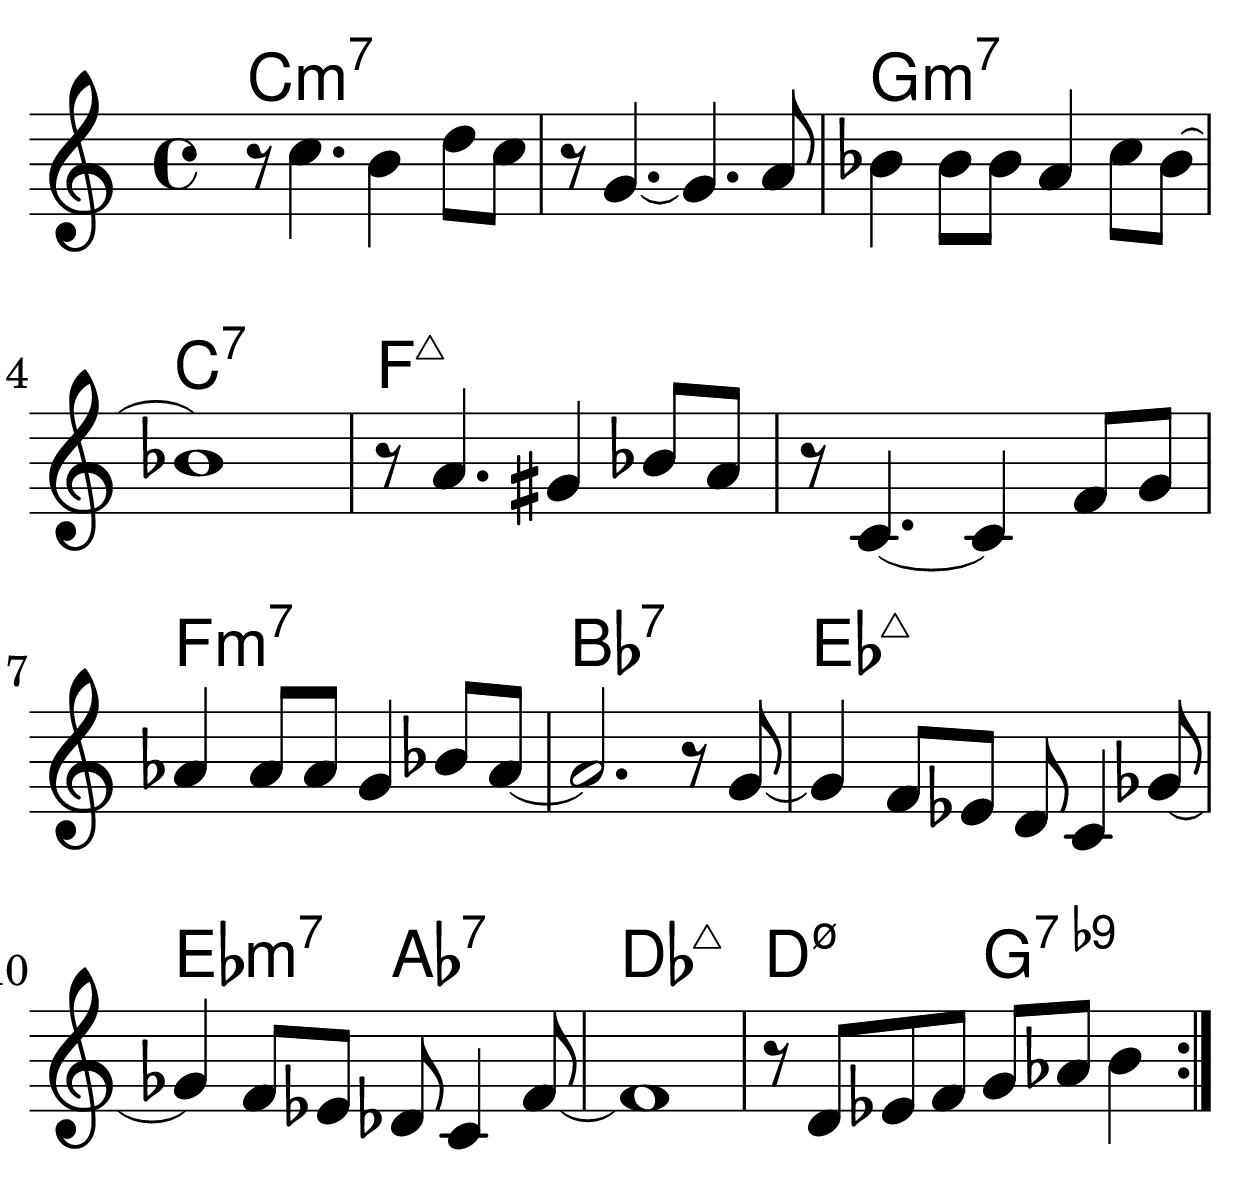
\version "2.24.1"

\include "page.ly"
\include "swing.ly"

\header {
  title = "Solar"
  composer = "Miles Davis"
}

% NOTE: See `https://music.stackexchange.com/questions/113428/midi-count-in-with-lilypond`.
% NOTE: See `https://lilypond.org/doc/v2.23/Documentation/notation/enhancing-midi-output`.

global = {
  \time 4/4
  \key c \major
}

count_in = \new DrumStaff {
  \global
  \drummode
  {
    cl4 cl cl cl |
  }
}

music = \new Staff \with { midiInstrument = "muted trumpet" } {
  \global
  \clef treble
  \relative c''
  \repeat volta 2
  {
    % \bar ".|:"
    r8  c4.           b4      d8    c       |
    r8  g4. ~         g             a8      |
    bes4    bes8  bes a4      c8    bes ~   |
    bes1                                    |
    r8  a4.           gis4    bes8  a       |
    r8  c,4. ~        c4      f8    g       |
    aes4    aes8  aes g4      bes8  aes ~   |
    aes2.                     r8    g ~     |
    g4      f8    ees d   c4        ges'8 ~ |
    ges4    f8    ees des c4        f8 ~    |
    f1                                      |
    r8  d   ees   f   g   aes b4            |
  }
}

chord_names = {
  \new ChordNames {
    % NOTE: See `https://lilypond.org/doc/v2.21/Documentation/notation/common-chord-modifiers`.
    % NOTE: See `https://lilypond.org/doc/v2.21/Documentation/notation/chord-mode#extended-and-altered-chords`.
    \chordmode {
      c\breve:m7        |
      g1:m7             |
      c:7               |
      f\breve:7+        |
      f1:m7             |
      bes:7             |
      ees:7+            |
      ees2:m7   aes:7   |
      des1:7+           |
      d2:m7.5-  g:7.9-  |
    }
  }
}

\score {
  <<
    \chord_names
    \music
  >>
  \layout { }
}

\score {
  \unfoldRepeats
  \applySwing 8 #'(4 3)
  {
    \count_in
    \music
  }
  \midi {
    \tempo 4 = 160
  }
}
